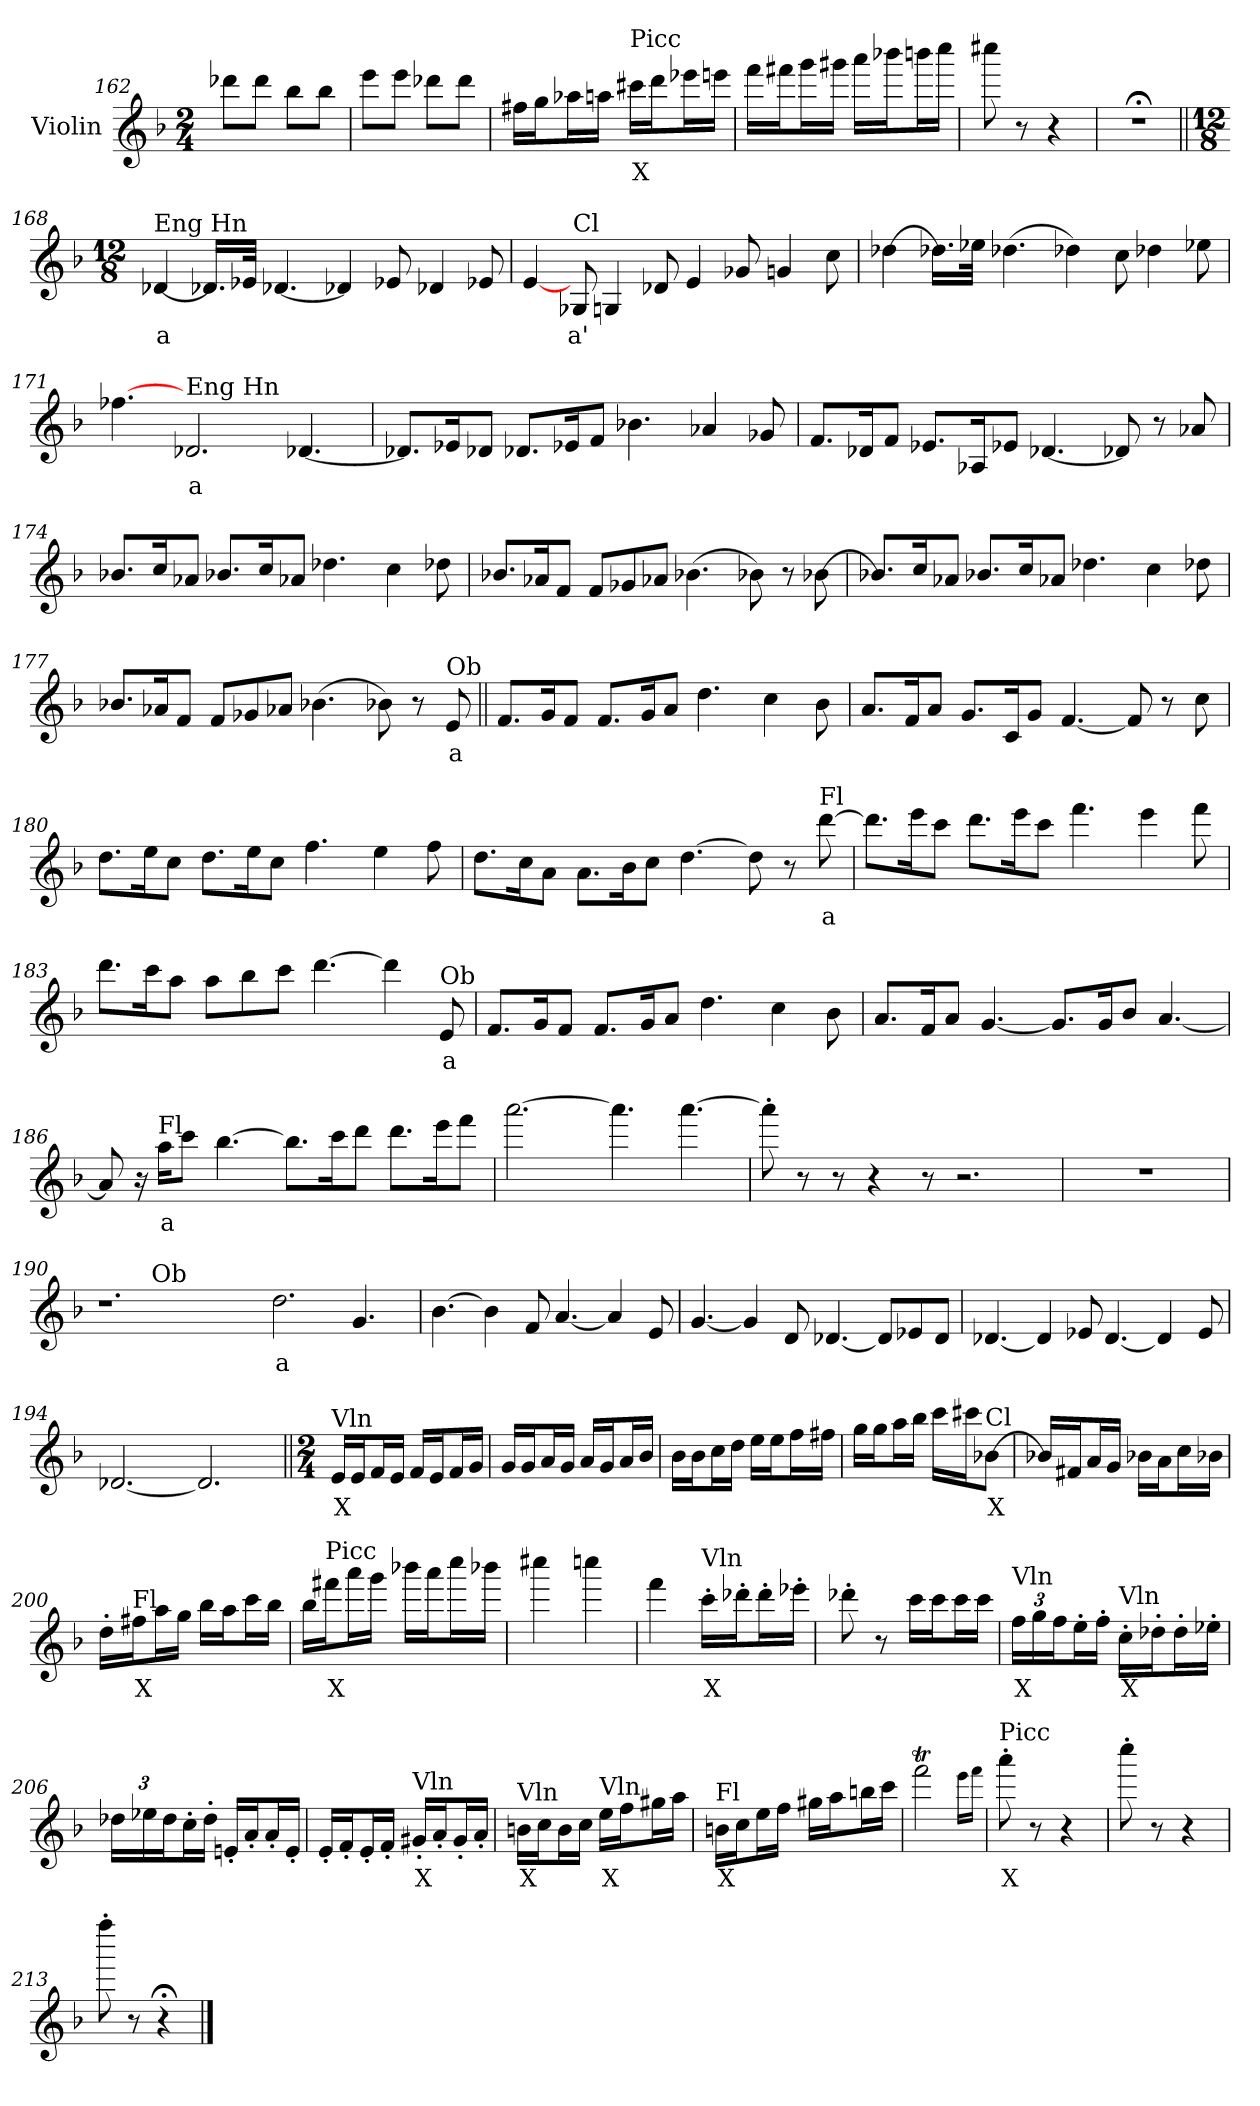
**kern	**text
*part1	*part1
*staff1	*staff1
*I"Violin	*
*I'Vln.	*
*clefG2	*
*k[b-]	*
*M2/4	*
=162	=162
8ddd-X\L	.
8ddd-\J	.
8bb-\L	.
8bb-\J	.
=163	=163
8eee\L	.
8eee\J	.
8ddd-X\L	.
8ddd-\J	.
=164	=164
16ff#X\LL	.
16gg\J	.
16aa-X\L	.
16aan\JJ	.
!LO:TX:a:t=Picc	!
!	!LO:LY:color=#FF0000
16ccc#X\LL	X
16ddd\J	.
16eee-X\L	.
16eee\JJ	.
=165	=165
16fff\LL	.
16fff#X\J	.
16ggg\L	.
16ggg#X\JJ	.
16aaa\LL	.
16bbb-X\J	.
16bbb\L	.
16cccc\JJ	.
=166	=166
8cccc#X	.
8r	.
4r	.
=167	=167
2r;<	.
=168||	=168||
*M12/8	*
!LO:TX:a:t=Eng Hn	!
!	!LO:LY:color=#FF0000
[4d-X	a
16.d-X/LL]	.
32e-X/JJk	.
[4.d-X	.
4d-X]	.
8e-X	.
4d-X	.
8e-X	.
=169	=169
[4e	.
!LO:TX:a:t=Cl	!
!	!LO:LY:color=#FF0000
8G-X	a'
4G	.
8d-X	.
4e	.
8g-X	.
4g	.
8cc	.
=170	=170
[>4dd-X	.
16.dd-X\LL]	.
32ee-X\JJk	.
[>4.dd-X	.
4dd-X]	.
8cc	.
4dd-X	.
8ee-X	.
=171	=171
[>4.ff-X	.
!LO:TX:a:t=Eng Hn	!
!	!LO:LY:color=#FF0000
2.d-X	a
[4.d-X	.
=172	=172
8.d-X/L]	.
16e-X/K	.
8d-X/J	.
8.d-X/L	.
16e-X/K	.
8f/J	.
4.b-X	.
4a-X	.
8g-X	.
=173	=173
8.f/L	.
16d-X/K	.
8f/J	.
8.e-X/L	.
16A-X/K	.
8e-X/J	.
[4.d-X	.
8d-X]	.
8r	.
8a-X	.
=174	=174
8.b-X/L	.
16cc/K	.
8a-X/J	.
8.b-X/L	.
16cc/K	.
8a-X/J	.
4.dd-X	.
4cc	.
8dd-X	.
=175	=175
8.b-X/L	.
16a-X/K	.
8f/J	.
8f/L	.
8g-X/	.
8a-X/J	.
[4.b-X	.
8b-X]	.
8r	.
[8b-X	.
=176	=176
8.b-X/L]	.
16cc/K	.
8a-X/J	.
8.b-X/L	.
16cc/K	.
8a-X/J	.
4.dd-X	.
4cc	.
8dd-X	.
=177	=177
8.b-X/L	.
16a-X/K	.
8f/J	.
8f/L	.
8g-X/	.
8a-X/J	.
[4.b-X	.
8b-X]	.
8r	.
!LO:TX:a:t=Ob	!
!	!LO:LY:color=#FF0000
8e	a
=178||	=178||
8.f/L	.
16g/K	.
8f/J	.
8.f/L	.
16g/K	.
8a/J	.
4.dd	.
4cc	.
8b-	.
=179	=179
8.a/L	.
16f/K	.
8a/J	.
8.g/L	.
16c/K	.
8g/J	.
[<4.f	.
8f]	.
8r	.
8cc	.
=180	=180
8.dd\L	.
16ee\K	.
8cc\J	.
8.dd\L	.
16ee\K	.
8cc\J	.
4.ff	.
4ee	.
8ff	.
=181	=181
8.dd\L	.
16cc\K	.
8a\J	.
8.a\L	.
16b-\K	.
8cc\J	.
[4.dd	.
8dd]	.
8r	.
!LO:TX:a:t=Fl	!
!	!LO:LY:color=#FF0000
[8ddd	a
=182	=182
8.ddd\L]	.
16eee\K	.
8ccc\J	.
8.ddd\L	.
16eee\K	.
8ccc\J	.
4.fff	.
4eee	.
8fff	.
=183	=183
8.ddd\L	.
16ccc\K	.
8aa\J	.
8aa\L	.
8bb-\	.
8ccc\J	.
[4.ddd	.
4ddd]	.
!LO:TX:a:t=Ob	!
!	!LO:LY:color=#FF0000
8e	a
=184	=184
8.f/L	.
16g/K	.
8f/J	.
8.f/L	.
16g/K	.
8a/J	.
4.dd	.
4cc	.
8b-	.
=185	=185
8.a/L	.
16f/K	.
8a/J	.
[<4.g	.
8.g/L]	.
16g/K	.
8b-/J	.
[<4.a	.
=186	=186
8a]	.
16r	.
!LO:TX:a:t=Fl	!
!	!LO:LY:color=#FF0000
16aa\KL	a
8ccc\J	.
[4.bb-	.
8.bb-\L]	.
16ccc\K	.
8ddd\J	.
8.ddd\L	.
16eee\K	.
8fff\J	.
=187	=187
[2.aaa	.
4.aaa]	.
[4.aaa	.
=188	=188
8aaa']	.
8r	.
8r	.
4r	.
8r	.
2.r	.
=189	=189
1.r	.
=190	=190
*^	*
1.r	4.ryy	.
!	!LO:TX:a:t=Ob	!
.	1ryy	.
.	1ryy	.
!	!	!LO:LY:color=#FF0000
2.dd	.	a
4.g	.	.
.	4ryy	.
*v	*v	*
=191	=191
[4.b-	.
4b-]	.
8f	.
[<4.a	.
4a]	.
8e	.
=192	=192
[<4.g	.
4g]	.
8d	.
[<4.d-X	.
8d-/L]	.
8e-X/	.
8d-/J	.
=193	=193
[<4.d-X	.
4d-]	.
8e-X	.
[<4.d-	.
4d-]	.
8e-	.
=194	=194
[2.d-X	.
2.d-]	.
=195||	=195||
*M2/4	*
!LO:TX:a:t=Vln	!
!	!LO:LY:color=#FF0000
16e/LL	X
16e/J	.
16f/L	.
16e/JJ	.
16f/LL	.
16e/J	.
16f/L	.
16g/JJ	.
=196	=196
16g/LL	.
16g/J	.
16a/L	.
16g/JJ	.
16a/LL	.
16g/J	.
16a/L	.
16b-/JJ	.
=197	=197
16b-\LL	.
16b-\J	.
16cc\L	.
16dd\JJ	.
16ee\LL	.
16ee\J	.
16ff\L	.
16ff#X\JJ	.
=198	=198
16gg\LL	.
16gg\J	.
16aa\L	.
16bb-\JJ	.
16ccc\LL	.
16ccc#X\J	.
!LO:TX:a:t=Cl	!
!	!LO:LY:color=#FF0000
[8b-X\J	X
=199	=199
16b-X/LL]	.
16f#X/J	.
16a/L	.
16g/JJ	.
16b-X\LL	.
16a\J	.
16cc\L	.
16b-X\JJ	.
=200	=200
16dd'\LL	.
!LO:TX:a:t=Fl	!
!	!LO:LY:color=#FF0000
16ff#X\J	X
16aa\L	.
16gg\JJ	.
16bb-\LL	.
16aa\J	.
16ccc\L	.
16bb-\JJ	.
=201	=201
16bb-\LL	.
!LO:TX:a:t=Picc	!
!	!LO:LY:color=#FF0000
16fff#X\J	X
16aaa\L	.
16ggg\JJ	.
16bbb-X\LL	.
16aaa\J	.
16cccc\L	.
16bbb-X\JJ	.
=202	=202
4cccc#X	.
4cccc	.
=203	=203
4fff	.
!LO:TX:a:t=Vln	!
!	!LO:LY:color=#FF0000
16ccc'\LL	X
16ddd-X'\J	.
16ddd-'\L	.
16eee-X'\JJ	.
=204	=204
8ddd-X'	.
8r	.
16ccc\LL	.
16ccc\J	.
16ccc\L	.
16ccc\JJ	.
=205	=205
*Xbrackettup	*
!LO:TX:a:t=Vln	!
!	!LO:LY:color=#FF0000
24ff\LL	X
24gg\	.
24ff\J	.
16ee'\L	.
16ff'\JJ	.
!LO:TX:a:t=Vln	!
!	!LO:LY:color=#FF0000
16cc'\LL	X
16dd-X'\J	.
16dd-'\L	.
16ee-X'\JJ	.
=206	=206
24dd-X\LL	.
24ee-X\	.
24dd-\J	.
16cc'\L	.
16dd-'\JJ	.
16en'/LL	.
16a'/J	.
16a'/L	.
16e'/JJ	.
=207	=207
16e'/LL	.
16f'/J	.
16e'/L	.
16f'/JJ	.
!LO:TX:a:t=Vln	!
!	!LO:LY:color=#FF0000
16g#X'/LL	X
16a'/J	.
16g#'/L	.
16a'/JJ	.
=208	=208
!LO:TX:a:t=Vln	!
!	!LO:LY:color=#FF0000
16bn\LL	X
16cc\J	.
16b\L	.
16cc\JJ	.
!LO:TX:a:t=Vln	!
!	!LO:LY:color=#FF0000
16ee\LL	X
16ff\J	.
16gg#X\L	.
16aa\JJ	.
=209	=209
!LO:TX:a:t=Fl	!
!	!LO:LY:color=#FF0000
16bn\LL	X
16cc\J	.
16ee\L	.
16ff\JJ	.
16gg#X\LL	.
16aa\J	.
16bbn\L	.
16ccc\JJ	.
=210	=210
2fffT	.
16qeee\LL	.
16qfff\JJ	.
=211	=211
!LO:TX:a:t=Picc	!
!	!LO:LY:color=#FF0000
8aaa'	X
8r	.
4r	.
=212	=212
8cccc'	.
8r	.
4r	.
=213	=213
8ffff'	.
8r	.
4r;<	.
==	==
*-	*-
